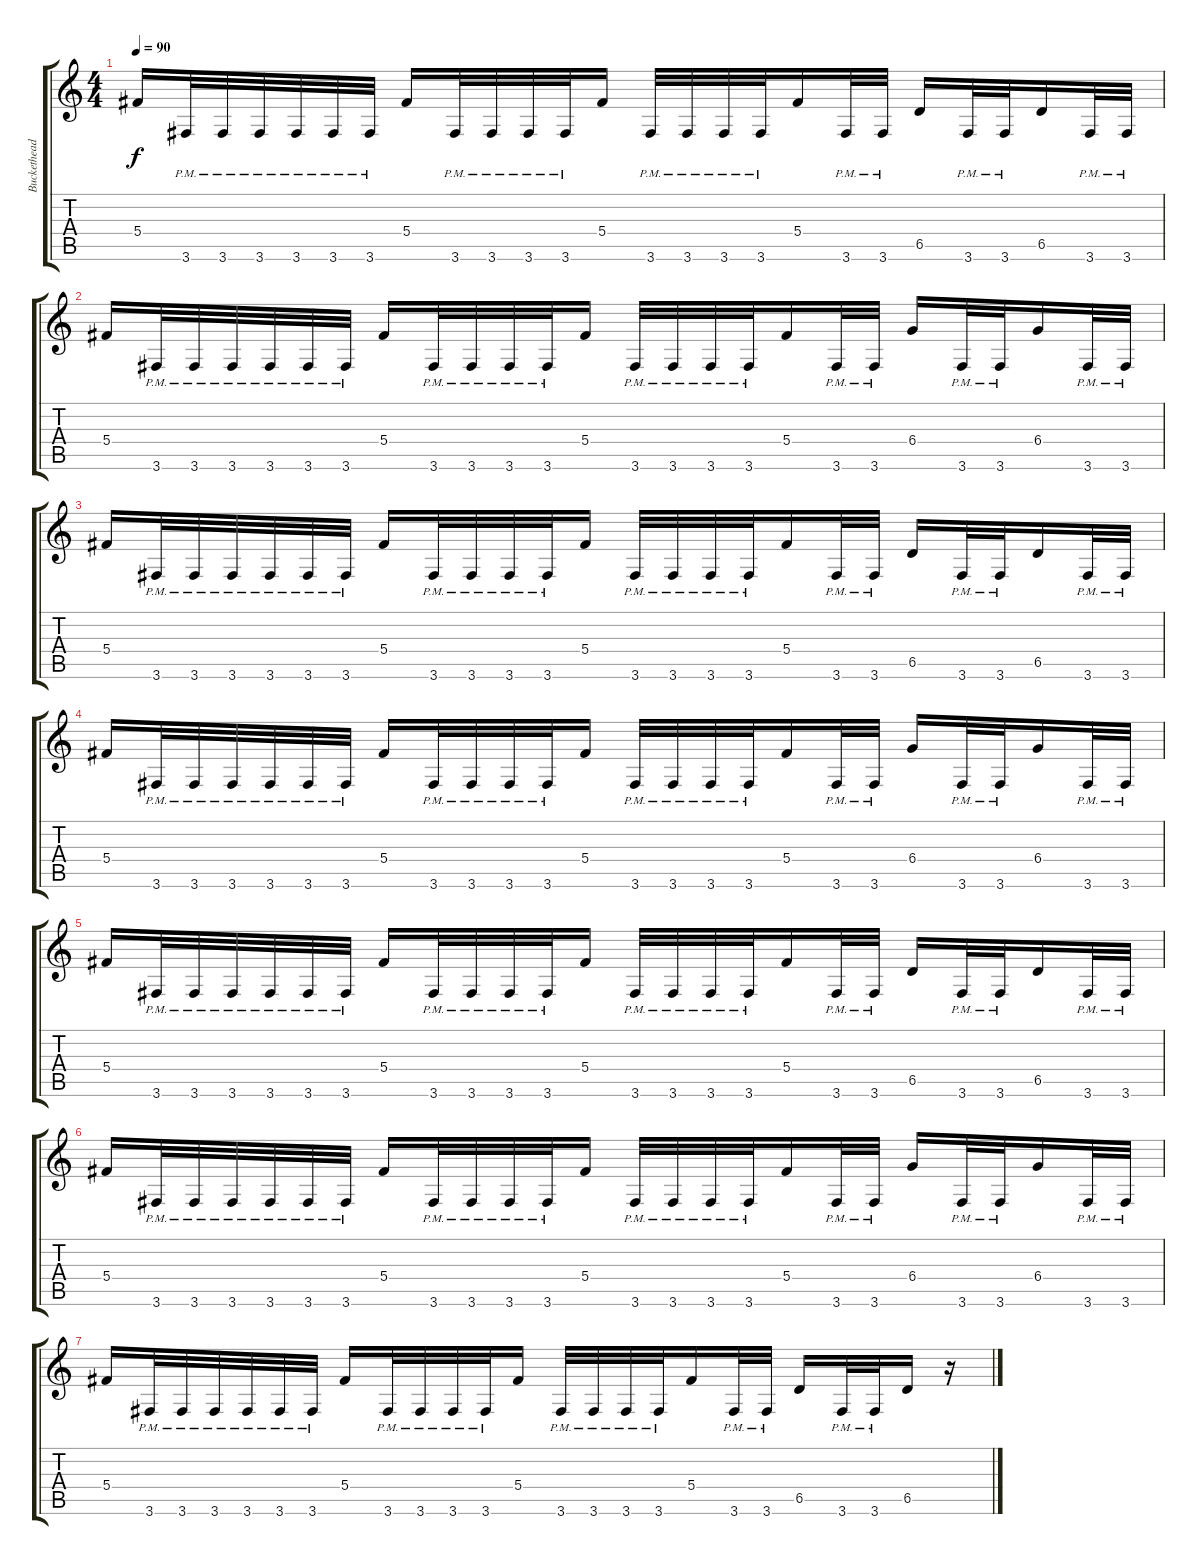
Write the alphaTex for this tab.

\track ("Buckethead" "Buckethead") {instrument distortionguitar}
\staff {score tabs}
\tuning (Eb4 Bb3 Gb3 Db3 Ab2 Eb2) {hide}
\ts (4 4)
\tempo 90
\clef g2
\ks c
5.4.16{dy f} 3.6{pm}.32 3.6{pm}.32 3.6{pm}.32 3.6{pm}.32 3.6{pm}.32 3.6{pm}.32 5.4.16 3.6{pm}.32 3.6{pm}.32 3.6{pm}.32 3.6{pm}.32 5.4.16 3.6{pm}.32 3.6{pm}.32 3.6{pm}.32 3.6{pm}.32 5.4.16 3.6{pm}.32 3.6{pm}.32 6.5.16 3.6{pm}.32 3.6{pm}.32 6.5.16 3.6{pm}.32 3.6{pm}.32 |
5.4.16 3.6{pm}.32 3.6{pm}.32 3.6{pm}.32 3.6{pm}.32 3.6{pm}.32 3.6{pm}.32 5.4.16 3.6{pm}.32 3.6{pm}.32 3.6{pm}.32 3.6{pm}.32 5.4.16 3.6{pm}.32 3.6{pm}.32 3.6{pm}.32 3.6{pm}.32 5.4.16 3.6{pm}.32 3.6{pm}.32 6.4.16 3.6{pm}.32 3.6{pm}.32 6.4.16 3.6{pm}.32 3.6{pm}.32 |
5.4.16 3.6{pm}.32 3.6{pm}.32 3.6{pm}.32 3.6{pm}.32 3.6{pm}.32 3.6{pm}.32 5.4.16 3.6{pm}.32 3.6{pm}.32 3.6{pm}.32 3.6{pm}.32 5.4.16 3.6{pm}.32 3.6{pm}.32 3.6{pm}.32 3.6{pm}.32 5.4.16 3.6{pm}.32 3.6{pm}.32 6.5.16 3.6{pm}.32 3.6{pm}.32 6.5.16 3.6{pm}.32 3.6{pm}.32 |
5.4.16 3.6{pm}.32 3.6{pm}.32 3.6{pm}.32 3.6{pm}.32 3.6{pm}.32 3.6{pm}.32 5.4.16 3.6{pm}.32 3.6{pm}.32 3.6{pm}.32 3.6{pm}.32 5.4.16 3.6{pm}.32 3.6{pm}.32 3.6{pm}.32 3.6{pm}.32 5.4.16 3.6{pm}.32 3.6{pm}.32 6.4.16 3.6{pm}.32 3.6{pm}.32 6.4.16 3.6{pm}.32 3.6{pm}.32 |
5.4.16 3.6{pm}.32 3.6{pm}.32 3.6{pm}.32 3.6{pm}.32 3.6{pm}.32 3.6{pm}.32 5.4.16 3.6{pm}.32 3.6{pm}.32 3.6{pm}.32 3.6{pm}.32 5.4.16 3.6{pm}.32 3.6{pm}.32 3.6{pm}.32 3.6{pm}.32 5.4.16 3.6{pm}.32 3.6{pm}.32 6.5.16 3.6{pm}.32 3.6{pm}.32 6.5.16 3.6{pm}.32 3.6{pm}.32 |
5.4.16 3.6{pm}.32 3.6{pm}.32 3.6{pm}.32 3.6{pm}.32 3.6{pm}.32 3.6{pm}.32 5.4.16 3.6{pm}.32 3.6{pm}.32 3.6{pm}.32 3.6{pm}.32 5.4.16 3.6{pm}.32 3.6{pm}.32 3.6{pm}.32 3.6{pm}.32 5.4.16 3.6{pm}.32 3.6{pm}.32 6.4.16 3.6{pm}.32 3.6{pm}.32 6.4.16 3.6{pm}.32 3.6{pm}.32 |
5.4.16 3.6{pm}.32 3.6{pm}.32 3.6{pm}.32 3.6{pm}.32 3.6{pm}.32 3.6{pm}.32 5.4.16 3.6{pm}.32 3.6{pm}.32 3.6{pm}.32 3.6{pm}.32 5.4.16 3.6{pm}.32 3.6{pm}.32 3.6{pm}.32 3.6{pm}.32 5.4.16 3.6{pm}.32 3.6{pm}.32 6.5.16 3.6{pm}.32 3.6{pm}.32 6.5.16 r.16
